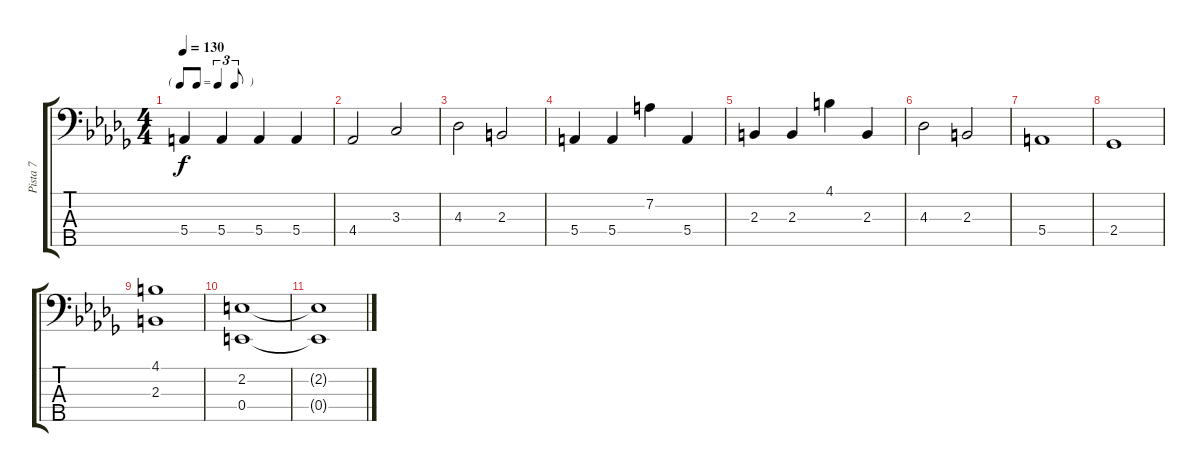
\track ("Pista 7" "Pista 7") {instrument electricbassfinger}
\staff {score tabs}
\tuning (G2 D2 A1 E1 B0) {hide}
\ts (4 4)
\tf triplet8th
\tempo 130
\clef f4
\ks db
5.4.4{dy f} 5.4.4 5.4.4 5.4.4 |
4.4.2 3.3.2 |
4.3.2 2.3.2 |
5.4.4 5.4.4 7.2.4 5.4.4 |
2.3.4 2.3.4 4.1.4 2.3.4 |
4.3.2 2.3.2 |
5.4.1 |
2.4.1 |
(4.1 2.3).1{volume 8 instrument stringensemble1} |
(2.2 0.4).1 |
(2.2{t} 0.4{t}).1
